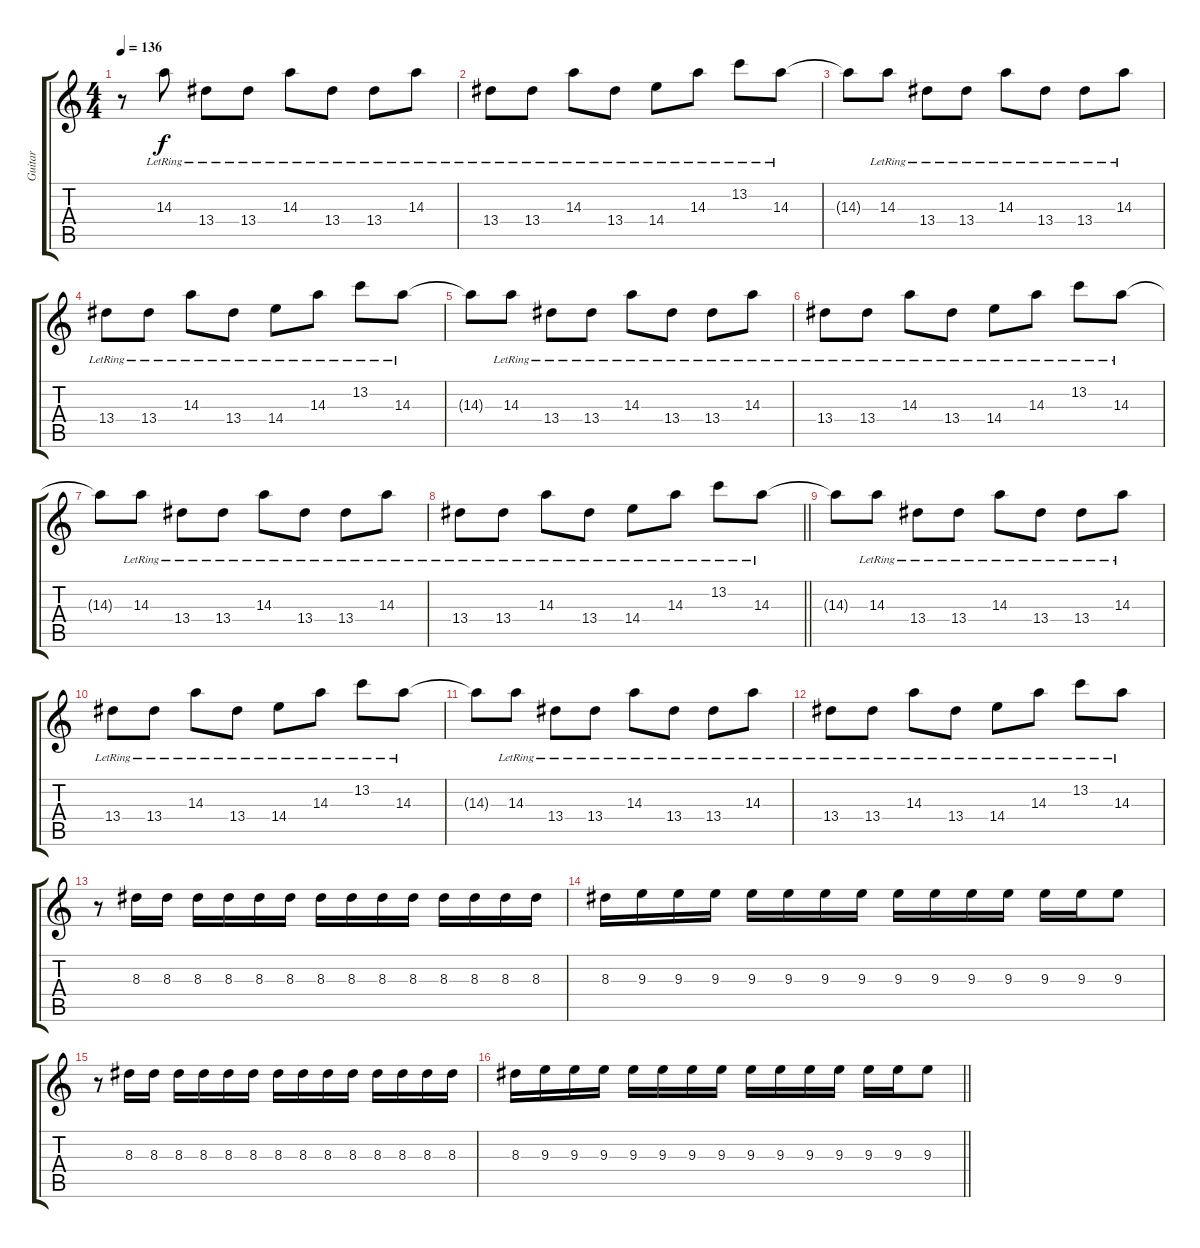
\track ("Guitar" "Guitar") {instrument overdrivenguitar}
\staff {score tabs}
\tuning (E4 B3 G3 D3 A2 E2) {hide}
\ts (4 4)
\tempo 136
\clef g2
\ks c
r.8{dy f instrument overdrivenguitar} 14.3{lr}.8 13.4{lr}.8 13.4{lr}.8 14.3{lr}.8 13.4{lr}.8 13.4{lr}.8 14.3{lr}.8 |
13.4{lr}.8 13.4{lr}.8 14.3{lr}.8 13.4{lr}.8 14.4{lr}.8 14.3{lr}.8 13.2{lr}.8 14.3{lr}.8 |
14.3{t}.8 14.3{lr}.8 13.4{lr}.8 13.4{lr}.8 14.3{lr}.8 13.4{lr}.8 13.4{lr}.8 14.3{lr}.8 |
13.4{lr}.8 13.4{lr}.8 14.3{lr}.8 13.4{lr}.8 14.4{lr}.8 14.3{lr}.8 13.2{lr}.8 14.3{lr}.8 |
14.3{t}.8 14.3{lr}.8 13.4{lr}.8 13.4{lr}.8 14.3{lr}.8 13.4{lr}.8 13.4{lr}.8 14.3{lr}.8 |
13.4{lr}.8 13.4{lr}.8 14.3{lr}.8 13.4{lr}.8 14.4{lr}.8 14.3{lr}.8 13.2{lr}.8 14.3{lr}.8 |
14.3{t}.8 14.3{lr}.8 13.4{lr}.8 13.4{lr}.8 14.3{lr}.8 13.4{lr}.8 13.4{lr}.8 14.3{lr}.8 |
\barLineRight lightlight
13.4{lr}.8 13.4{lr}.8 14.3{lr}.8 13.4{lr}.8 14.4{lr}.8 14.3{lr}.8 13.2{lr}.8 14.3{lr}.8 |
\section ("" "")
14.3{t}.8 14.3{lr}.8 13.4{lr}.8 13.4{lr}.8 14.3{lr}.8 13.4{lr}.8 13.4{lr}.8 14.3{lr}.8 |
13.4{lr}.8 13.4{lr}.8 14.3{lr}.8 13.4{lr}.8 14.4{lr}.8 14.3{lr}.8 13.2{lr}.8 14.3{lr}.8 |
14.3{t}.8 14.3{lr}.8 13.4{lr}.8 13.4{lr}.8 14.3{lr}.8 13.4{lr}.8 13.4{lr}.8 14.3{lr}.8 |
13.4{lr}.8 13.4{lr}.8 14.3{lr}.8 13.4{lr}.8 14.4{lr}.8 14.3{lr}.8 13.2{lr}.8 14.3{lr}.8 |
r.8 8.3.16 8.3.16 8.3.16 8.3.16 8.3.16 8.3.16 8.3.16 8.3.16 8.3.16 8.3.16 8.3.16 8.3.16 8.3.16 8.3.16 |
8.3.16 9.3.16 9.3.16 9.3.16 9.3.16 9.3.16 9.3.16 9.3.16 9.3.16 9.3.16 9.3.16 9.3.16 9.3.16 9.3.16 9.3.8 |
r.8 8.3.16 8.3.16 8.3.16 8.3.16 8.3.16 8.3.16 8.3.16 8.3.16 8.3.16 8.3.16 8.3.16 8.3.16 8.3.16 8.3.16 |
\barLineRight lightlight
8.3.16 9.3.16 9.3.16 9.3.16 9.3.16 9.3.16 9.3.16 9.3.16 9.3.16 9.3.16 9.3.16 9.3.16 9.3.16 9.3.16 9.3.8
